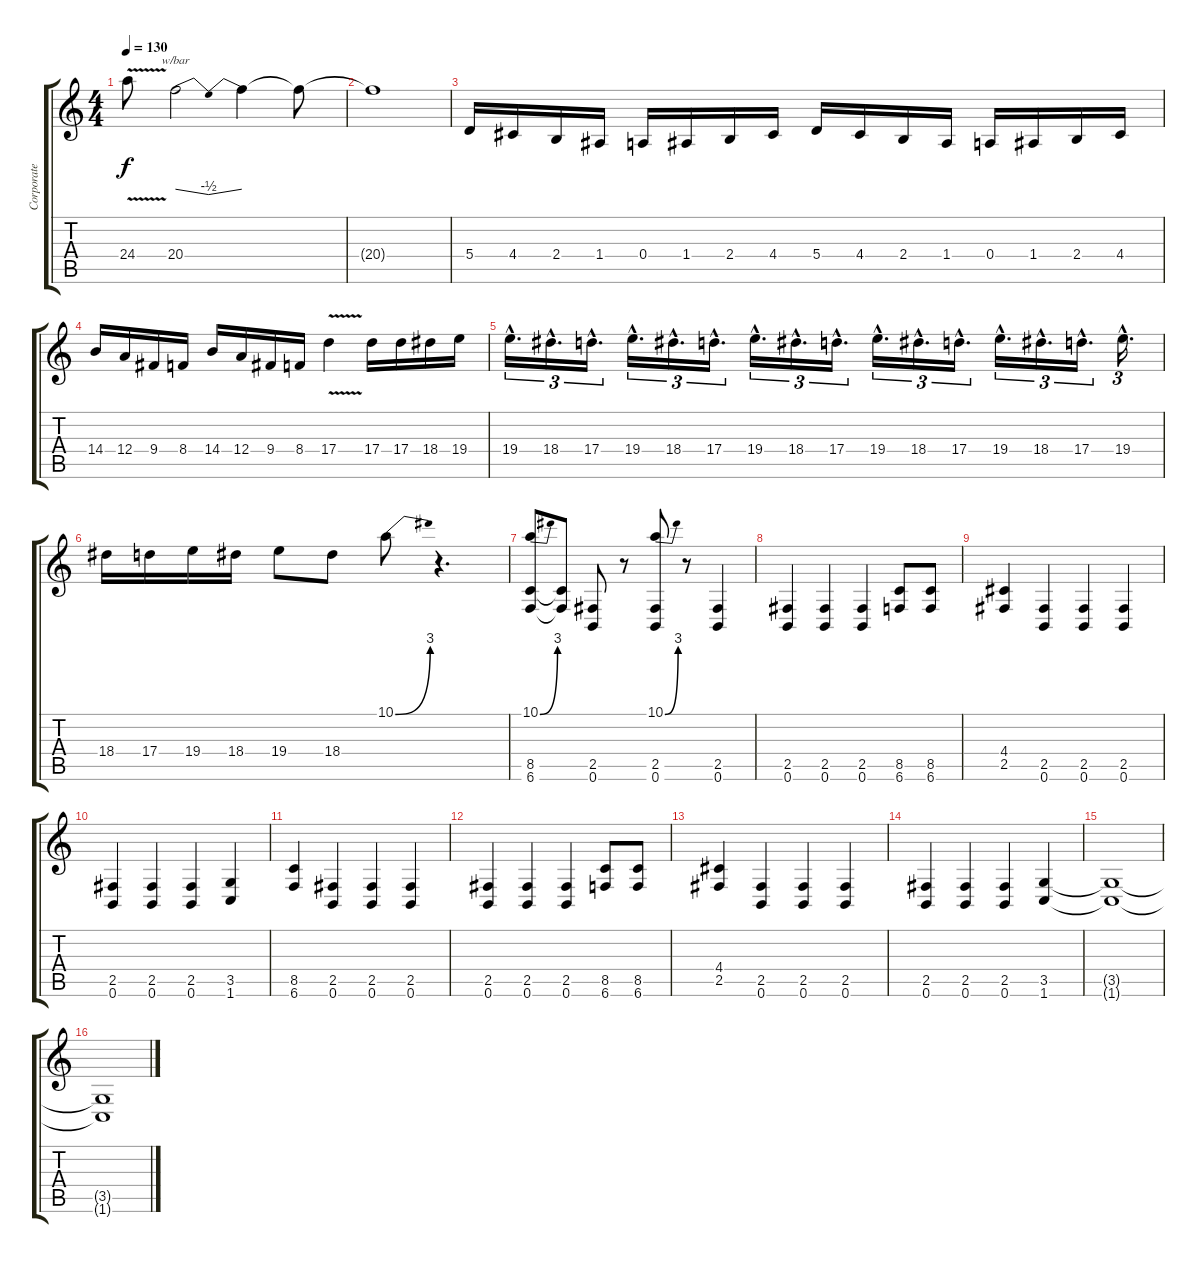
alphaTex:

\track ("Corporate Death (R)" "Corporate ") {instrument distortionguitar}
\staff {score tabs}
\tuning (B3 Gb3 D3 A2 E2 B1) {hide}
\ts (4 4)
\tempo 130
\clef g2
\ks c
24.4{v}.8{dy f} 20.4.2{tbe (dip default 0 0 50 -2 60 0)} 20.4{t}.4 20.4{t}.8 |
20.4{t}.1 |
5.4.16 4.4.16 2.4.16 1.4.16 0.4.16 1.4.16 2.4.16 4.4.16 5.4.16 4.4.16 2.4.16 1.4.16 0.4.16 1.4.16 2.4.16 4.4.16 |
14.4.16 12.4.16 9.4.16 8.4.16 14.4.16 12.4.16 9.4.16 8.4.16 17.4{v}.4 17.4.16 17.4.16 18.4.16 19.4.16 |
19.4{hac}.16{d tu (3 2)} 18.4{hac}.16{d tu (3 2)} 17.4{hac}.16{d tu (3 2)} 19.4{hac}.16{d tu (3 2)} 18.4{hac}.16{d tu (3 2)} 17.4{hac}.16{d tu (3 2)} 19.4{hac}.16{d tu (3 2)} 18.4{hac}.16{d tu (3 2)} 17.4{hac}.16{d tu (3 2)} 19.4{hac}.16{d tu (3 2)} 18.4{hac}.16{d tu (3 2)} 17.4{hac}.16{d tu (3 2)} 19.4{hac}.16{d tu (3 2)} 18.4{hac}.16{d tu (3 2)} 17.4{hac}.16{d tu (3 2)} 19.4{hac}.16{d tu (3 2)} |
18.4.16 17.4.16 19.4.16 18.4.16 19.4.8 18.4.8 10.1{be (bend 0 0 60 12)}.8 r.4{d} |
(10.1{be (bend 0 0 60 12)} 8.5 6.6).8{volume 11} (8.5{t} 6.6{t}).8 (2.5 0.6).8 r.8 (10.1{be (bend 0 0 60 12)} 2.5 0.6).8{volume 7} r.8 (2.5 0.6).4 |
(2.5 0.6).4 (2.5 0.6).4 (2.5 0.6).4 (8.5 6.6).8 (8.5 6.6).8 |
(4.4 2.5).4 (2.5 0.6).4 (2.5 0.6).4 (2.5 0.6).4 |
(2.5 0.6).4 (2.5 0.6).4 (2.5 0.6).4 (3.5 1.6).4 |
(8.5 6.6).4 (2.5 0.6).4 (2.5 0.6).4 (2.5 0.6).4 |
(2.5 0.6).4 (2.5 0.6).4 (2.5 0.6).4 (8.5 6.6).8 (8.5 6.6).8 |
(4.4 2.5).4 (2.5 0.6).4 (2.5 0.6).4 (2.5 0.6).4 |
(2.5 0.6).4 (2.5 0.6).4 (2.5 0.6).4 (3.5 1.6).4 |
(3.5{t} 1.6{t}).1 |
(3.5{t} 1.6{t}).1
